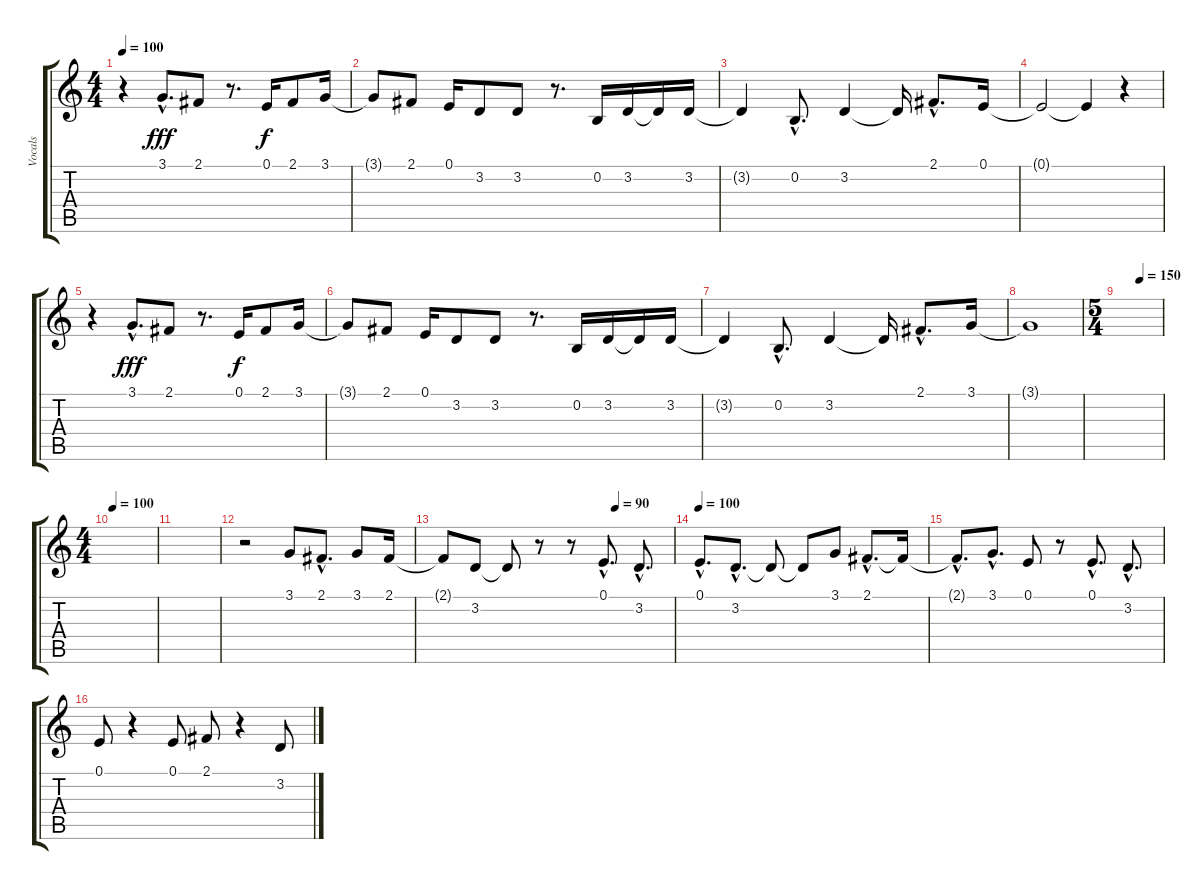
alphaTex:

\track ("Vocals" "Vocals") {instrument bassoon}
\staff {score tabs}
\tuning (E4 B3 G3 D3 A2 D2) {hide}
\ts (4 4)
\tempo 100
\clef g2
\ks c
r.4{dy f} 3.1{hac}.8{d dy fff} 2.1.8 r.8{d} 0.1.16{dy f} 2.1.8 3.1.16 |
3.1{t}.8 2.1.8 0.1.16 3.2.8 3.2.8 r.8{d} 0.2.16 3.2.16 3.2{t}.16 3.2.16 |
3.2{t}.4 0.2{hac}.8{d} 3.2.4 3.2{t}.16 2.1{hac}.8{d} 0.1.16 |
0.1{t}.2 0.1{t}.4 r.4 |
r.4 3.1{hac}.8{d dy fff} 2.1.8 r.8{d} 0.1.16{dy f} 2.1.8 3.1.16 |
3.1{t}.8 2.1.8 0.1.16 3.2.8 3.2.8 r.8{d} 0.2.16 3.2.16 3.2{t}.16 3.2.16 |
3.2{t}.4 0.2{hac}.8{d} 3.2.4 3.2{t}.16 2.1{hac}.8{d} 3.1.16 |
3.1{t}.1 |
\ts (5 4)
\tempo (150 0.5)
|
\ts (4 4)
\tempo 100
|
|
r.2 3.1.8 2.1{hac}.8{d} 3.1.8 2.1.16 |
\tempo (90 0.75)
2.1{t}.8 3.2.8 3.2{t}.8 r.8 r.8 0.1{hac}.8{d} 3.2{hac}.8{d} |
\tempo 100
0.1{hac}.8{d} 3.2{hac}.8{d} 3.2{t}.8 3.2{t}.8 3.1.8 2.1{hac}.8{d} 2.1{t}.16 |
2.1{hac t}.8{d} 3.1{hac}.8{d} 0.1.8 r.8 0.1{hac}.8{d} 3.2{hac}.8{d} |
0.1.8 r.4 0.1.8 2.1.8 r.4 3.2.8
